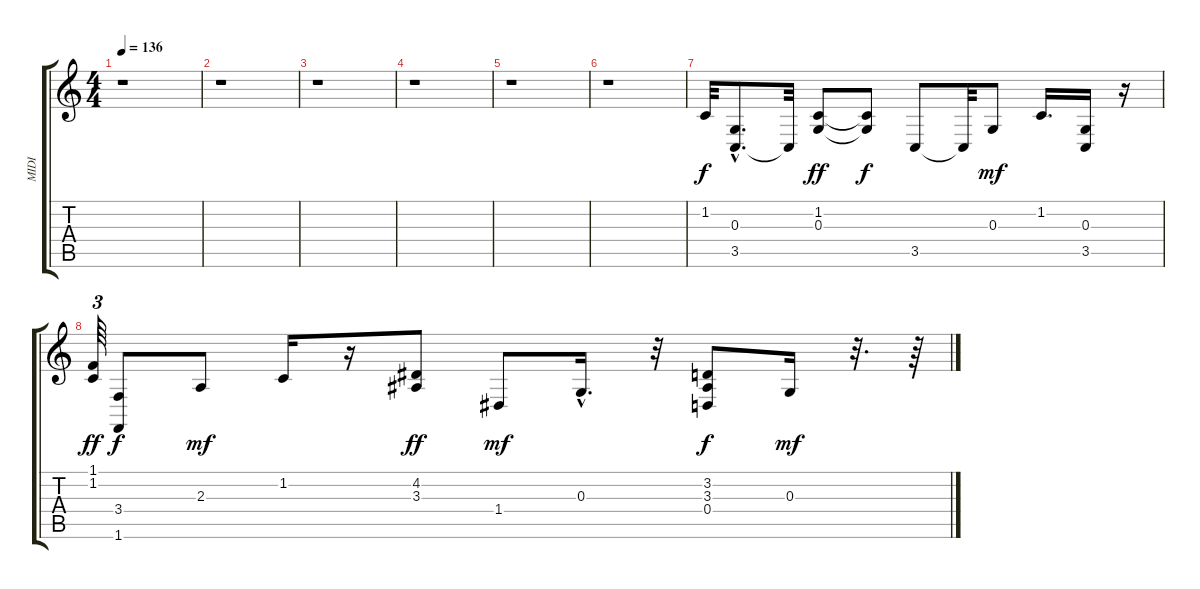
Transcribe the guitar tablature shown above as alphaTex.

\track ("MIDI" "MIDI") {instrument electricgrandpiano}
\staff {score tabs}
\tuning (E4 B3 G3 D3 A2 E2) {hide}
\ts (4 4)
\tempo 136
\clef g2
\ks c
r.1{dy f instrument electricgrandpiano} |
r.1 |
r.1 |
r.1 |
r.1 |
r.1 |
1.2.32{volume 12} (0.3 3.5{hac}).8{d} 3.5{t}.32 (1.2 0.3).8{dy ff} (1.2{t} 0.3{t}).8{dy f} 3.5.8 3.5{t}.32 0.3.8{dy mf} 1.2.16{d} (0.3 3.5).16 r.16 |
(1.1 1.2).64{tu (3 2) dy ff} (3.4 1.6).8{dy f} 2.3.8{dy mf} 1.2.16 r.16 (4.2 3.3).8{dy ff} 1.4.8{dy mf} 0.3{hac}.16{d} r.32 (3.2 3.3 0.4).8{dy f} 0.3.16{dy mf} r.32{d} r.64
